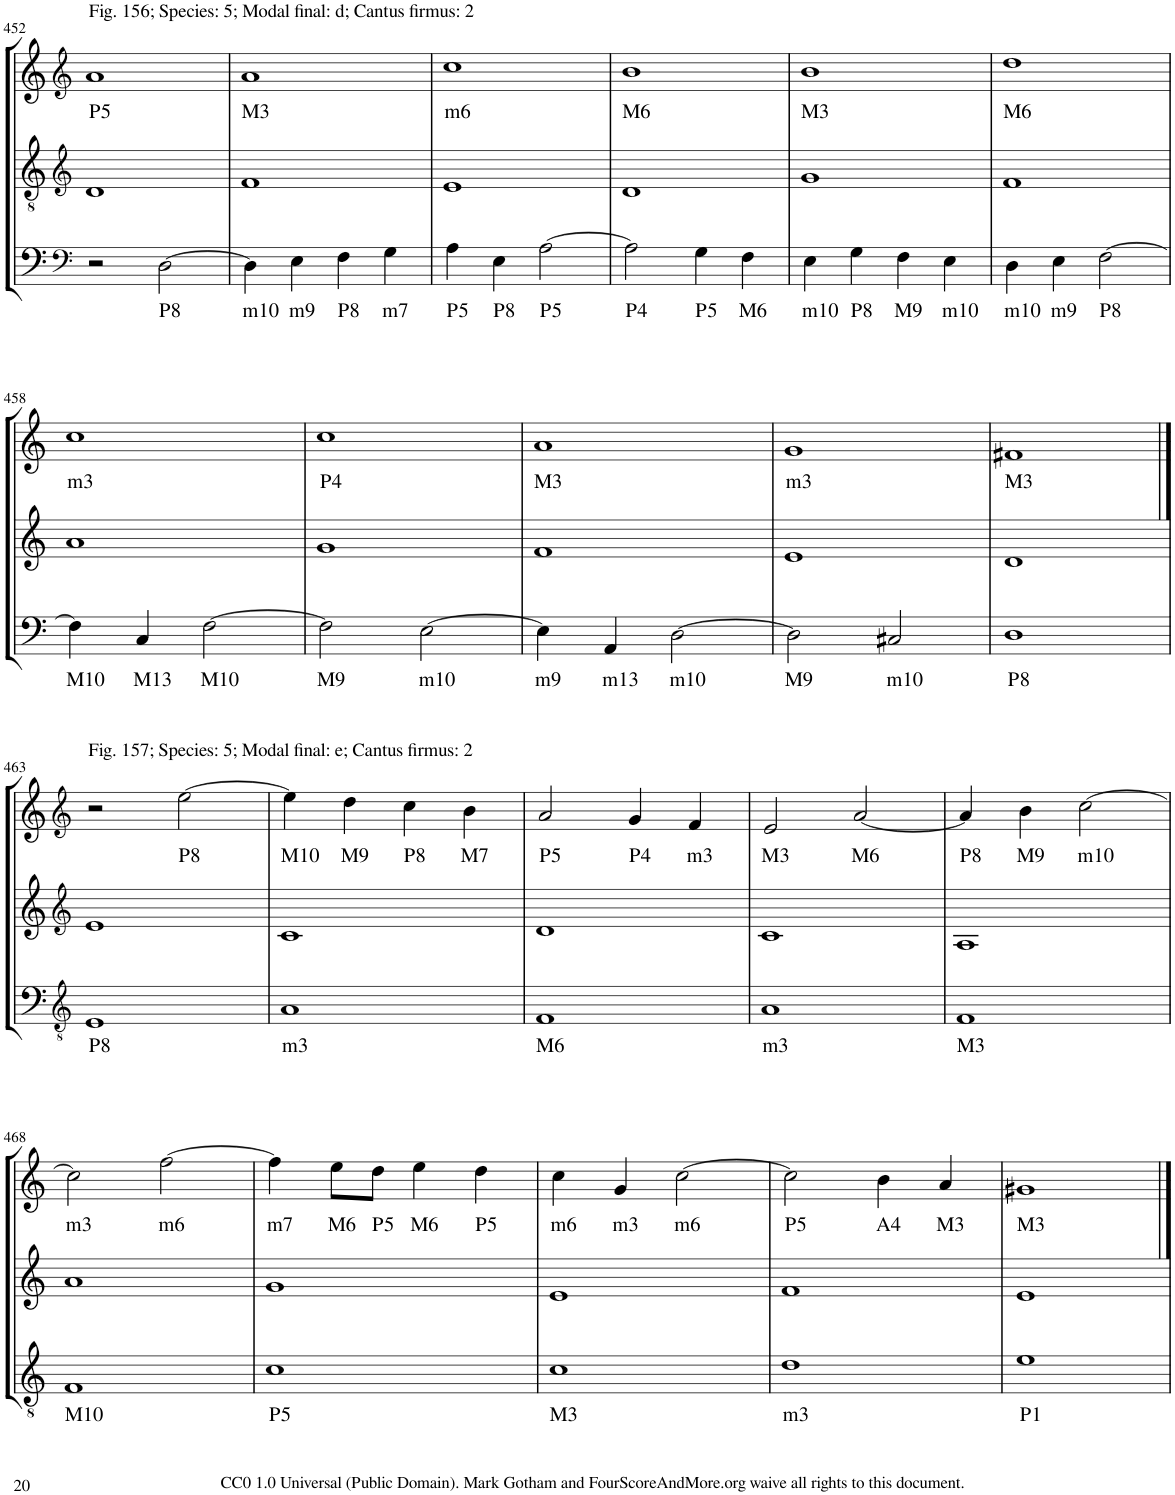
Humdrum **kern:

**kern	**text	**kern	**kern	**text
*part3	*part3	*part2	*part1	*part1
*staff3	*staff3	*staff2	*staff1	*staff1
*I"Piano	*	*I"Piano	*I"Piano	*
*I'Pno	*	*I'Pno	*I'Pno	*
!!LO:PB:g=z
*clefF4	*	*clefG2	*clefG2	*
*k[]	*	*k[]	*k[]	*
*M4/4	*	*M4/4	*M4/4	*
=452	=452	=452	=452	=452
!	!	!	!LO:TX:a:t=Fig. 156; Species&colon; 5; Modal final&colon; d; Cantus firmus&colon; 2	!
!	!	!	!	!LO:LY:b
2r	.	1d	1a	P5
!	!LO:LY:b	!	!	!
[2D\	P8	.	.	.
=453	=453	=453	=453	=453
!	!LO:LY:b	!	!	!LO:LY:b
4D\]	m10	1f	1a	M3
!	!LO:LY:b	!	!	!
4E\	m9	.	.	.
!	!LO:LY:b	!	!	!
4F\	P8	.	.	.
!	!LO:LY:b	!	!	!
4G\	m7	.	.	.
=454	=454	=454	=454	=454
!	!LO:LY:b	!	!	!LO:LY:b
4A\	P5	1e	1cc	m6
!	!LO:LY:b	!	!	!
4E\	P8	.	.	.
!	!LO:LY:b	!	!	!
[2A\	P5	.	.	.
=455	=455	=455	=455	=455
!	!LO:LY:b	!	!	!LO:LY:b
2A\]	P4	1d	1b	M6
!	!LO:LY:b	!	!	!
4G\	P5	.	.	.
!	!LO:LY:b	!	!	!
4F\	M6	.	.	.
=456	=456	=456	=456	=456
!	!LO:LY:b	!	!	!LO:LY:b
4E\	m10	1g	1b	M3
!	!LO:LY:b	!	!	!
4G\	P8	.	.	.
!	!LO:LY:b	!	!	!
4F\	M9	.	.	.
!	!LO:LY:b	!	!	!
4E\	m10	.	.	.
=457	=457	=457	=457	=457
!	!LO:LY:b	!	!	!LO:LY:b
4D\	m10	1f	1dd	M6
!	!LO:LY:b	!	!	!
4E\	m9	.	.	.
!	!LO:LY:b	!	!	!
[2F\	P8	.	.	.
!!LO:LB:g=z
=458	=458	=458	=458	=458
!	!LO:LY:b	!	!	!LO:LY:b
4F\]	M10	1a	1cc	m3
!	!LO:LY:b	!	!	!
4C/	M13	.	.	.
!	!LO:LY:b	!	!	!
[2F\	M10	.	.	.
=459	=459	=459	=459	=459
!	!LO:LY:b	!	!	!LO:LY:b
2F\]	M9	1g	1cc	P4
!	!LO:LY:b	!	!	!
[2E\	m10	.	.	.
=460	=460	=460	=460	=460
!	!LO:LY:b	!	!	!LO:LY:b
4E\]	m9	1f	1a	M3
!	!LO:LY:b	!	!	!
4AA/	m13	.	.	.
!	!LO:LY:b	!	!	!
[2D\	m10	.	.	.
=461	=461	=461	=461	=461
!	!LO:LY:b	!	!	!LO:LY:b
2D\]	M9	1e	1g	m3
!	!LO:LY:b	!	!	!
2C#X/	m10	.	.	.
=462	=462	=462	=462	=462
!	!LO:LY:b	!	!	!LO:LY:b
1D	P8	1d	1f#X	M3
!!LO:LB:g=z
==463	==463	==463	==463	==463
*clefGv2	*	*clefG2	*clefG2	*
!	!	!	!LO:TX:a:t=Fig. 157; Species&colon; 5; Modal final&colon; e; Cantus firmus&colon; 2	!
!	!LO:LY:b	!	!	!
1E	P8	1e	2r	.
!	!	!	!	!LO:LY:b
.	.	.	[2ee\	P8
=464	=464	=464	=464	=464
!	!LO:LY:b	!	!	!LO:LY:b
1A	m3	1c	4ee\]	M10
!	!	!	!	!LO:LY:b
.	.	.	4dd\	M9
!	!	!	!	!LO:LY:b
.	.	.	4cc\	P8
!	!	!	!	!LO:LY:b
.	.	.	4b\	M7
=465	=465	=465	=465	=465
!	!LO:LY:b	!	!	!LO:LY:b
1F	M6	1d	2a/	P5
!	!	!	!	!LO:LY:b
.	.	.	4g/	P4
!	!	!	!	!LO:LY:b
.	.	.	4f/	m3
=466	=466	=466	=466	=466
!	!LO:LY:b	!	!	!LO:LY:b
1A	m3	1c	2e/	M3
!	!	!	!	!LO:LY:b
.	.	.	[2a/	M6
=467	=467	=467	=467	=467
!	!LO:LY:b	!	!	!LO:LY:b
1F	M3	1A	4a/]	P8
!	!	!	!	!LO:LY:b
.	.	.	4b\	M9
!	!	!	!	!LO:LY:b
.	.	.	[2cc\	m10
!!LO:LB:g=z
=468	=468	=468	=468	=468
!	!LO:LY:b	!	!	!LO:LY:b
1F	M10	1a	2cc\]	m3
!	!	!	!	!LO:LY:b
.	.	.	[2ff\	m6
=469	=469	=469	=469	=469
!	!LO:LY:b	!	!	!LO:LY:b
1c	P5	1g	4ff\]	m7
!	!	!	!	!LO:LY:b
.	.	.	8ee\L	M6
!	!	!	!	!LO:LY:b
.	.	.	8dd\J	P5
!	!	!	!	!LO:LY:b
.	.	.	4ee\	M6
!	!	!	!	!LO:LY:b
.	.	.	4dd\	P5
=470	=470	=470	=470	=470
!	!LO:LY:b	!	!	!LO:LY:b
1c	M3	1e	4cc\	m6
!	!	!	!	!LO:LY:b
.	.	.	4g/	m3
!	!	!	!	!LO:LY:b
.	.	.	[2cc\	m6
=471	=471	=471	=471	=471
!	!LO:LY:b	!	!	!LO:LY:b
1d	m3	1f	2cc\]	P5
!	!	!	!	!LO:LY:b
.	.	.	4b\	A4
!	!	!	!	!LO:LY:b
.	.	.	4a/	M3
=472	=472	=472	=472	=472
!	!LO:LY:b	!	!	!LO:LY:b
1e	P1	1e	1g#X	M3
==	==	==	==	==
*-	*-	*-	*-	*-
